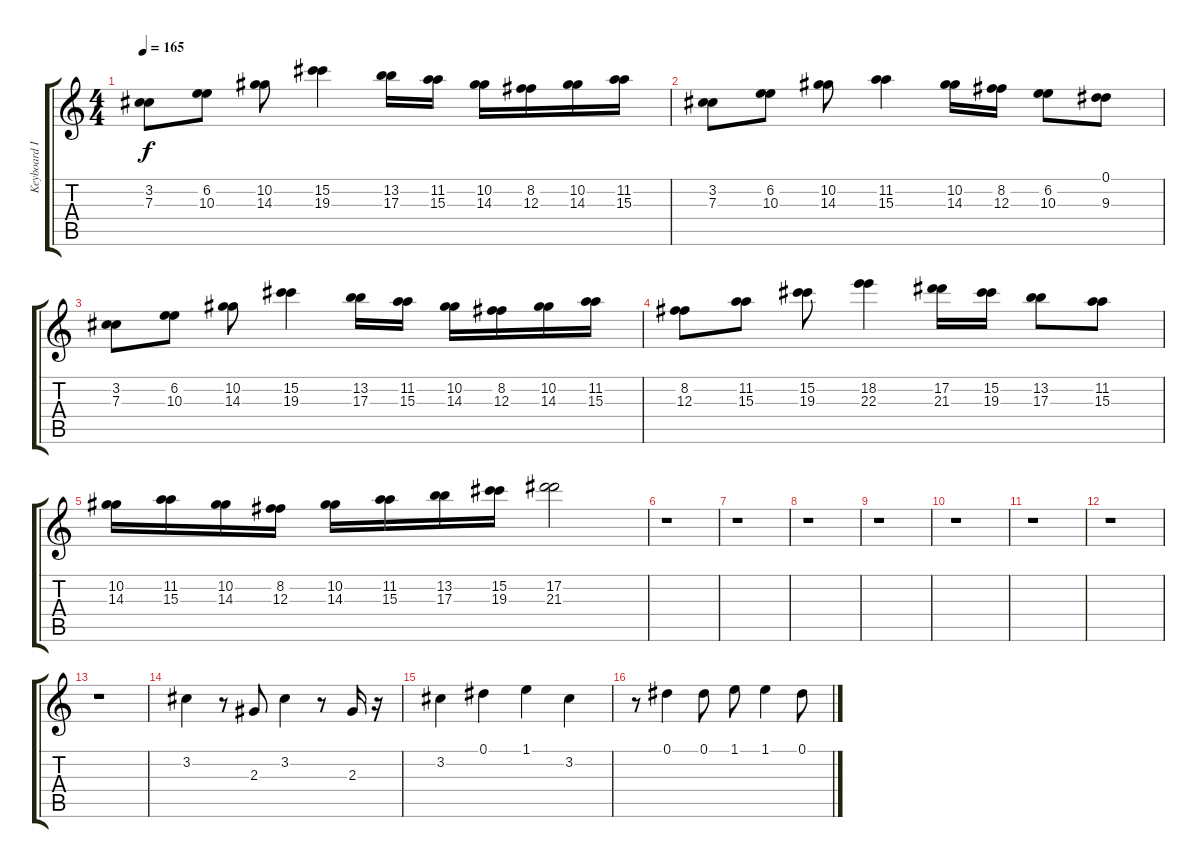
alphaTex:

\track ("Keyboard II" "Keyboard I") {instrument contrabass}
\staff {score tabs}
\tuning (Eb4 Bb3 Gb3 Db3 Ab2 Eb2) {hide}
\ts (4 4)
\tempo 165
\clef g2
\ks c
(3.2 7.3).8{dy f} (6.2 10.3).8 (10.2 14.3).8 (15.2 19.3).4 (13.2 17.3).16 (11.2 15.3).16 (10.2 14.3).16 (8.2 12.3).16 (10.2 14.3).16 (11.2 15.3).16 |
(3.2 7.3).8 (6.2 10.3).8 (10.2 14.3).8 (11.2 15.3).4 (10.2 14.3).16 (8.2 12.3).16 (6.2 10.3).8 (0.1 9.3).8 |
(3.2 7.3).8 (6.2 10.3).8 (10.2 14.3).8 (15.2 19.3).4 (13.2 17.3).16 (11.2 15.3).16 (10.2 14.3).16 (8.2 12.3).16 (10.2 14.3).16 (11.2 15.3).16 |
(8.2 12.3).8 (11.2 15.3).8 (15.2 19.3).8 (18.2 22.3).4 (17.2 21.3).16 (15.2 19.3).16 (13.2 17.3).8 (11.2 15.3).8 |
(10.2 14.3).16 (11.2 15.3).16 (10.2 14.3).16 (8.2 12.3).16 (10.2 14.3).16 (11.2 15.3).16 (13.2 17.3).16 (15.2 19.3).16 (17.2 21.3).2 |
r.1 |
r.1 |
r.1 |
r.1 |
r.1 |
r.1 |
r.1 |
r.1 |
3.2.4{volume 16 balance 8} r.8 2.3.8{volume 13 balance 8} 3.2.4 r.8 2.3.16 r.16 |
3.2.4{volume 16 balance 8} 0.1.4 1.1.4 3.2.4 |
r.8 0.1.4 0.1.8 1.1.8 1.1.4 0.1.8
